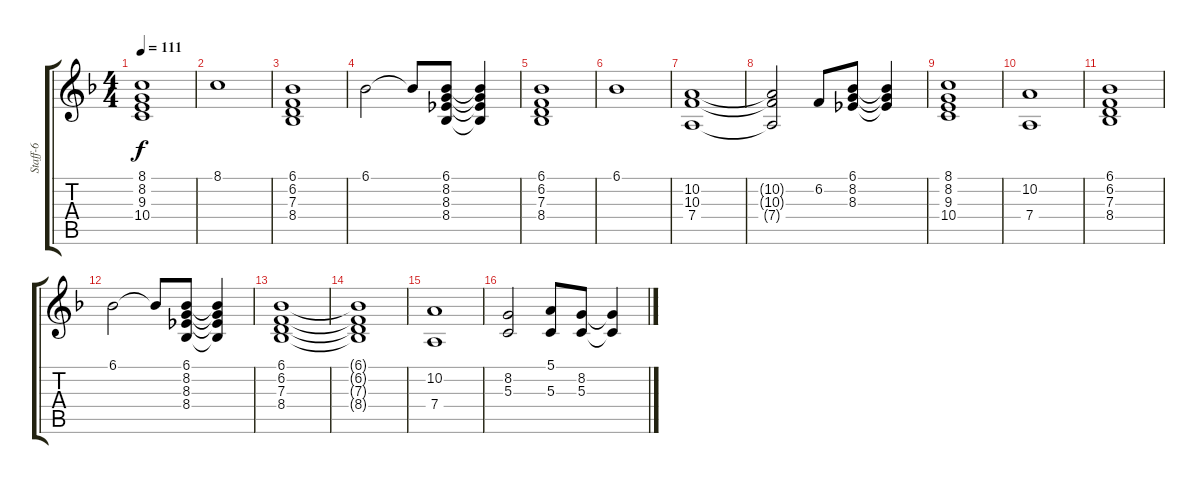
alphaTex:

\track ("Staff-6" "Staff-6") {instrument stringensemble2}
\staff {score tabs}
\tuning (E4 B3 G3 D3 A2 E2) {hide}
\ts (4 4)
\tempo 111
\clef g2
\ks f
(8.1 8.2 9.3 10.4).1{dy f} |
8.1.1 |
(6.1 6.2 7.3 8.4).1 |
6.1.2 6.1{t}.8 (6.1 8.2 8.3 8.4).8 (6.1{t} 8.2{t} 8.3{t} 8.4{t}).4 |
(6.1 6.2 7.3 8.4).1 |
6.1.1 |
(10.2 10.3 7.4).1 |
(10.2{t} 10.3{t} 7.4{t}).2 6.2.8 (6.1 8.2 8.3).8 (6.1{t} 8.2{t} 8.3{t}).4 |
(8.1 8.2 9.3 10.4).1 |
(10.2 7.4).1 |
(6.1 6.2 7.3 8.4).1 |
6.1.2 6.1{t}.8 (6.1 8.2 8.3 8.4).8 (6.1{t} 8.2{t} 8.3{t} 8.4{t}).4 |
(6.1 6.2 7.3 8.4).1 |
(6.1{t} 6.2{t} 7.3{t} 8.4{t}).1 |
(10.2 7.4).1 |
(8.2 5.3).2 (5.1 5.3).8 (8.2 5.3).8 (8.2{t} 5.3{t}).4
